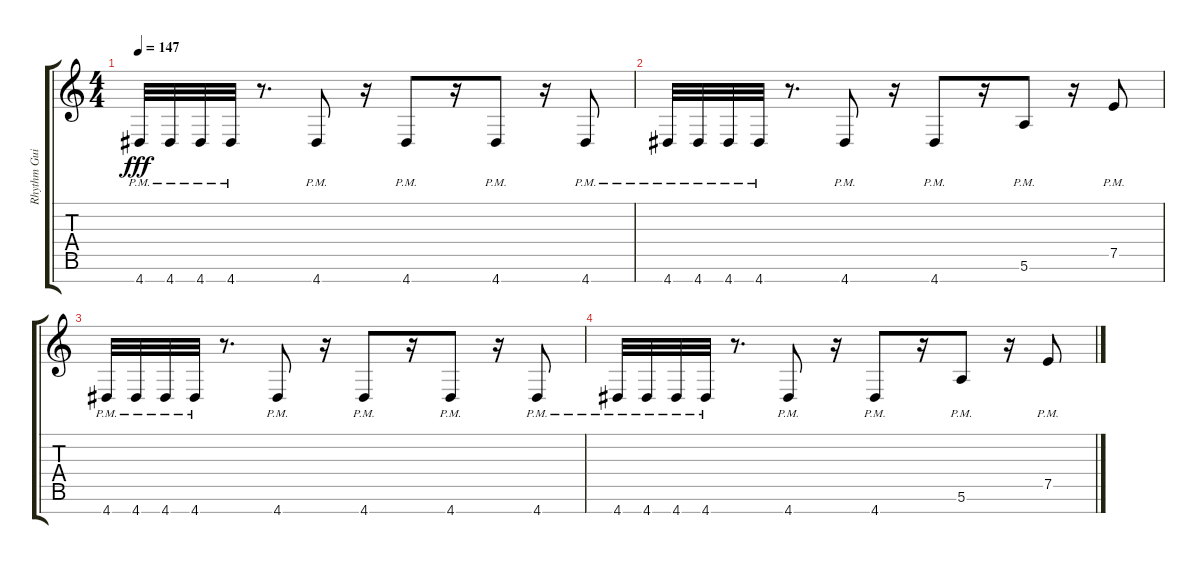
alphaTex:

\track ("Rhythm Guitar 2" "Rhythm Gui") {instrument overdrivenguitar}
\staff {score tabs}
\tuning (E4 B3 G3 D3 A2 E2 B1) {hide}
\ts (4 4)
\tempo 147
\clef g2
\ks c
4.7{pm}.32{dy fff} 4.7{pm}.32 4.7{pm}.32 4.7{pm}.32 r.8{d} 4.7{pm}.8 r.16 4.7{pm}.8 r.16 4.7{pm}.8 r.16 4.7{pm}.8 |
4.7{pm}.32 4.7{pm}.32 4.7{pm}.32 4.7{pm}.32 r.8{d} 4.7{pm}.8 r.16 4.7{pm}.8 r.16 5.6{pm}.8 r.16 7.5{pm}.8 |
4.7{pm}.32 4.7{pm}.32 4.7{pm}.32 4.7{pm}.32 r.8{d} 4.7{pm}.8 r.16 4.7{pm}.8 r.16 4.7{pm}.8 r.16 4.7{pm}.8 |
4.7{pm}.32 4.7{pm}.32 4.7{pm}.32 4.7{pm}.32 r.8{d} 4.7{pm}.8 r.16 4.7{pm}.8 r.16 5.6{pm}.8 r.16 7.5{pm}.8
